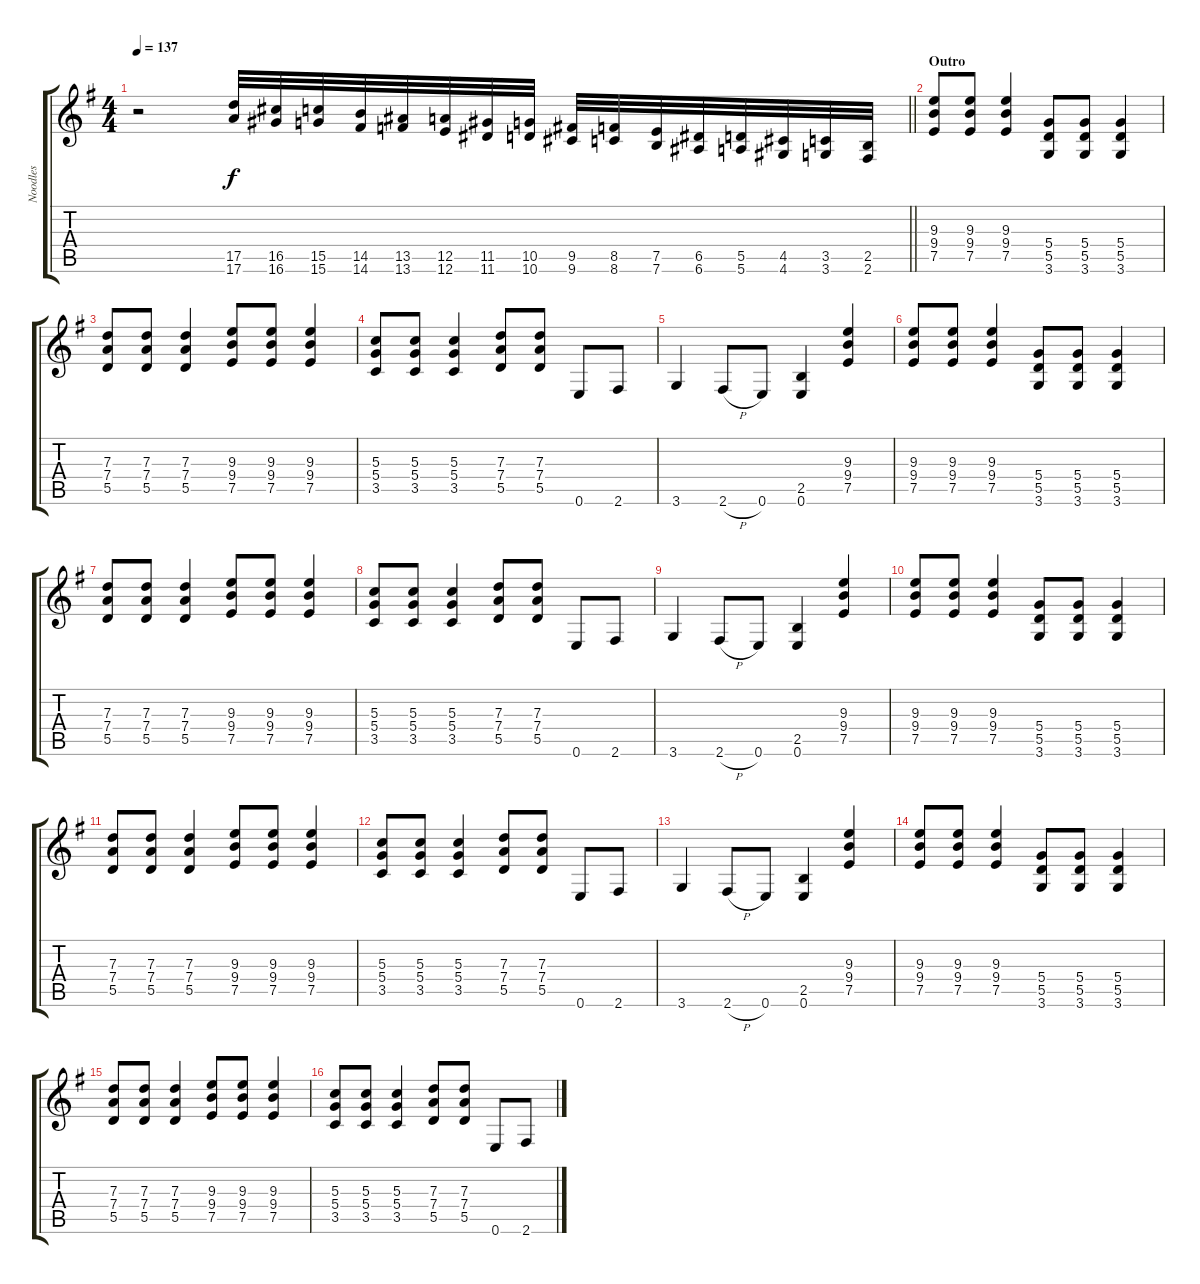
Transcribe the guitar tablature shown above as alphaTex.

\track ("Noodles" "Noodles") {instrument overdrivenguitar}
\staff {score tabs}
\tuning (E4 B3 G3 D3 A2 E2) {hide}
\ts (4 4)
\tempo 137
\clef g2
\barLineRight lightlight
\ks eminor
r.2{dy f} (17.5 17.6).32 (16.5 16.6).32 (15.5 15.6).32 (14.5 14.6).32 (13.5 13.6).32 (12.5 12.6).32 (11.5 11.6).32 (10.5 10.6).32 (9.5 9.6).32 (8.5 8.6).32 (7.5 7.6).32 (6.5 6.6).32 (5.5 5.6).32 (4.5 4.6).32 (3.5 3.6).32 (2.5 2.6).32 |
\section ("" "Outro")
(9.3 9.4 7.5).8 (9.3 9.4 7.5).8 (9.3 9.4 7.5).4 (5.4 5.5 3.6).8 (5.4 5.5 3.6).8 (5.4 5.5 3.6).4 |
(7.3 7.4 5.5).8 (7.3 7.4 5.5).8 (7.3 7.4 5.5).4 (9.3 9.4 7.5).8 (9.3 9.4 7.5).8 (9.3 9.4 7.5).4 |
(5.3 5.4 3.5).8 (5.3 5.4 3.5).8 (5.3 5.4 3.5).4 (7.3 7.4 5.5).8 (7.3 7.4 5.5).8 0.6.8 2.6.8 |
3.6.4 2.6{h}.8 0.6.8 (2.5 0.6).4 (9.3 9.4 7.5).4 |
(9.3 9.4 7.5).8 (9.3 9.4 7.5).8 (9.3 9.4 7.5).4 (5.4 5.5 3.6).8 (5.4 5.5 3.6).8 (5.4 5.5 3.6).4 |
(7.3 7.4 5.5).8 (7.3 7.4 5.5).8 (7.3 7.4 5.5).4 (9.3 9.4 7.5).8 (9.3 9.4 7.5).8 (9.3 9.4 7.5).4 |
(5.3 5.4 3.5).8 (5.3 5.4 3.5).8 (5.3 5.4 3.5).4 (7.3 7.4 5.5).8 (7.3 7.4 5.5).8 0.6.8 2.6.8 |
3.6.4 2.6{h}.8 0.6.8 (2.5 0.6).4 (9.3 9.4 7.5).4 |
(9.3 9.4 7.5).8 (9.3 9.4 7.5).8 (9.3 9.4 7.5).4 (5.4 5.5 3.6).8 (5.4 5.5 3.6).8 (5.4 5.5 3.6).4 |
(7.3 7.4 5.5).8 (7.3 7.4 5.5).8 (7.3 7.4 5.5).4 (9.3 9.4 7.5).8 (9.3 9.4 7.5).8 (9.3 9.4 7.5).4 |
(5.3 5.4 3.5).8 (5.3 5.4 3.5).8 (5.3 5.4 3.5).4 (7.3 7.4 5.5).8 (7.3 7.4 5.5).8 0.6.8 2.6.8 |
3.6.4 2.6{h}.8 0.6.8 (2.5 0.6).4 (9.3 9.4 7.5).4 |
(9.3 9.4 7.5).8 (9.3 9.4 7.5).8 (9.3 9.4 7.5).4 (5.4 5.5 3.6).8 (5.4 5.5 3.6).8 (5.4 5.5 3.6).4 |
(7.3 7.4 5.5).8 (7.3 7.4 5.5).8 (7.3 7.4 5.5).4 (9.3 9.4 7.5).8 (9.3 9.4 7.5).8 (9.3 9.4 7.5).4 |
(5.3 5.4 3.5).8 (5.3 5.4 3.5).8 (5.3 5.4 3.5).4 (7.3 7.4 5.5).8 (7.3 7.4 5.5).8 0.6.8 2.6.8
